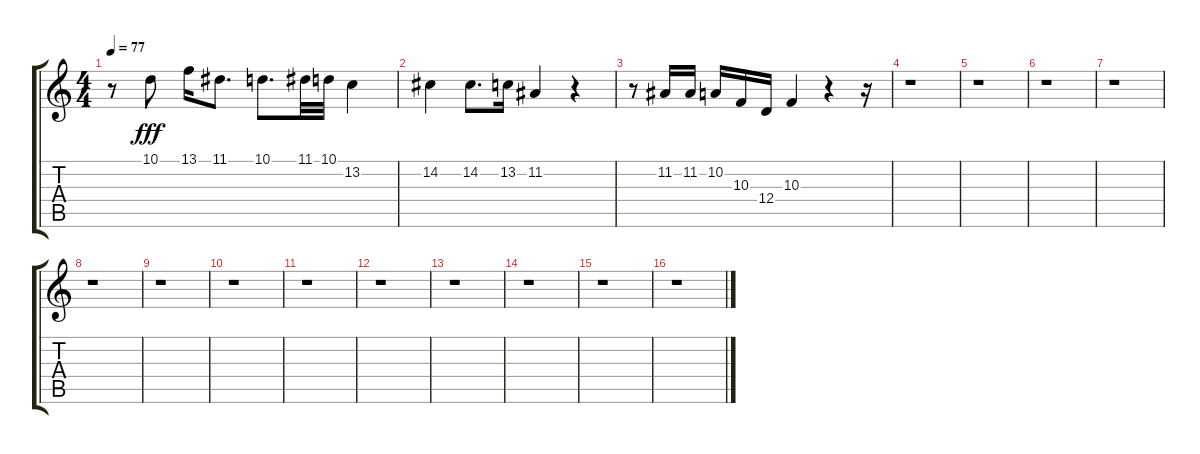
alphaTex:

\track "" {instrument oboe}
\staff {score tabs}
\tuning (E4 B3 G3 D3 A2 E2) {hide}
\ts (4 4)
\tempo 77
\clef g2
\ks c
r.8{dy fff} 10.1.8 13.1.16 11.1.8{d} 10.1.8{d} 11.1.32 10.1.32 13.2.4 |
14.2.4 14.2.8{d} 13.2.16 11.2.4 r.4 |
r.8 11.2.16 11.2.16 10.2.16 10.3.16 12.4.16 10.3.4 r.4 r.16 |
r.1 |
r.1 |
r.1 |
r.1 |
r.1 |
r.1 |
r.1 |
r.1 |
r.1 |
r.1 |
r.1 |
r.1 |
r.1
